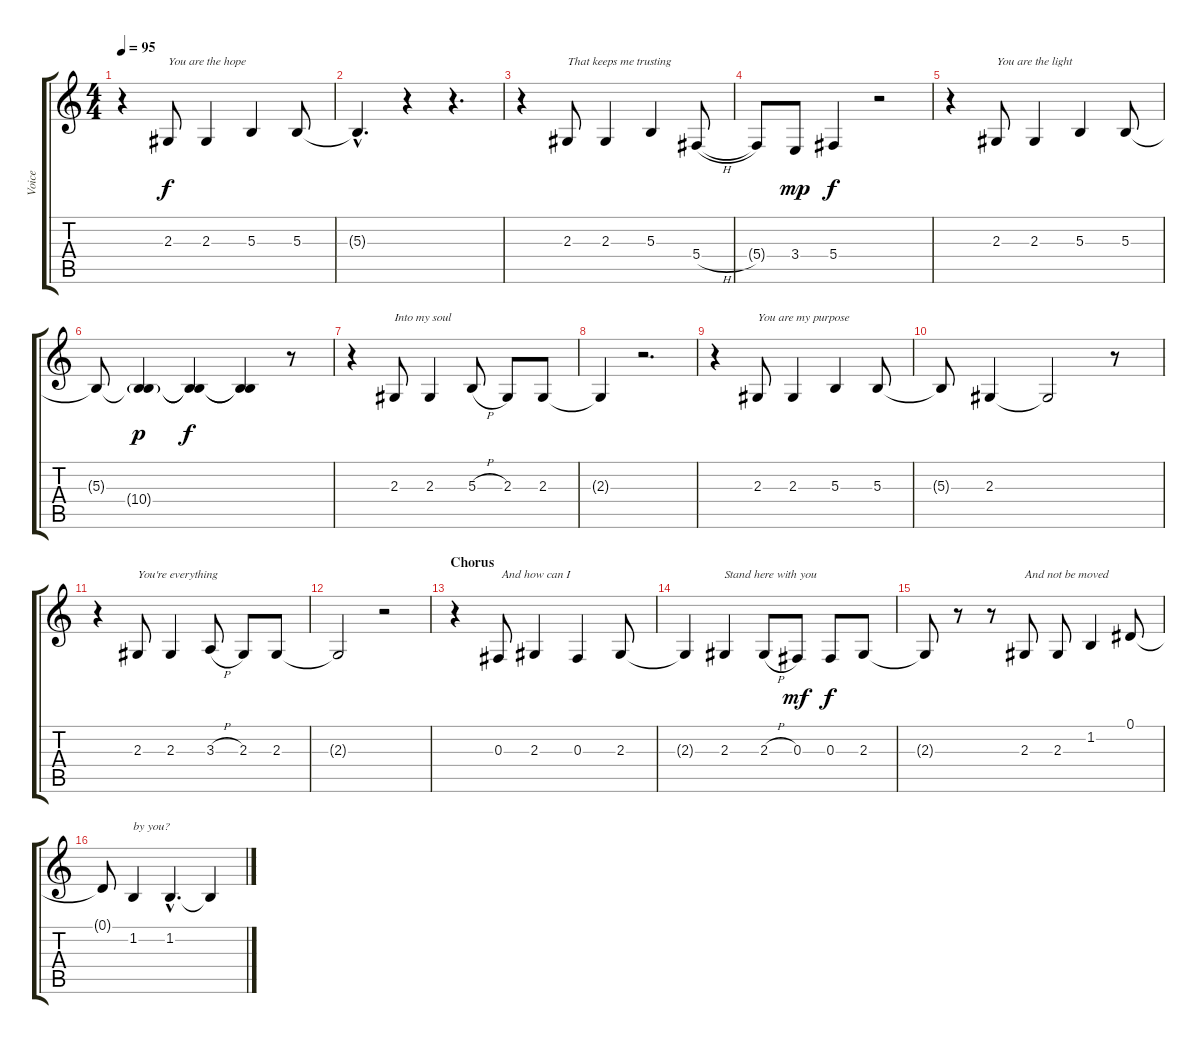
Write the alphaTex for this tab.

\track ("Voice" "Voice") {instrument acousticgrandpiano}
\staff {score tabs}
\tuning (Eb4 Bb3 Gb3 Db3 Ab2 Eb2) {hide}
\ts (4 4)
\tempo 95
\clef g2
\ks c
r.4{dy mf} 2.3.8{txt "You are the hope" dy f} 2.3.4 5.3.4 5.3.8 |
5.3{hac t}.4{d} r.4 r.4{d} |
r.4 2.3.8{txt "That keeps me trusting"} 2.3.4 5.3.4 5.4{h}.8 |
5.4{t}.8 3.4.8{dy mp} 5.4.4{dy f} r.2 |
r.4 2.3.8{txt "You are the light"} 2.3.4 5.3.4 5.3.8 |
5.3{t}.8 (5.3{t} 10.4{g}).4{dy p} (5.3{t} 10.4{t}).4{dy f} (5.3{t} 10.4{t}).4 r.8 |
r.4 2.3.8{txt "Into my soul"} 2.3.4 5.3{h}.8 2.3.8 2.3.8 |
2.3{t}.4 r.2{d} |
r.4 2.3.8{txt "You are my purpose"} 2.3.4 5.3.4 5.3.8 |
5.3{t}.8 2.3.4 2.3{t}.2 r.8 |
r.4 2.3.8{txt "You're everything"} 2.3.4 3.3{h}.8 2.3.8 2.3.8 |
2.3{t}.2 r.2 |
\section ("" "Chorus")
r.4 0.3.8{txt " And how can I"} 2.3.4 0.3.4 2.3.8 |
2.3{t}.4 2.3.4{txt "Stand here with you"} 2.3{h}.8 0.3.8{dy mf} 0.3.8{dy f} 2.3.8 |
2.3{t}.8 r.8 r.8 2.3.8{txt "And not be moved"} 2.3.8 1.2.4 0.1.8 |
0.1{t}.8 1.2.4{txt "by you?"} 1.2{hac}.4{d} 1.2{t}.4
